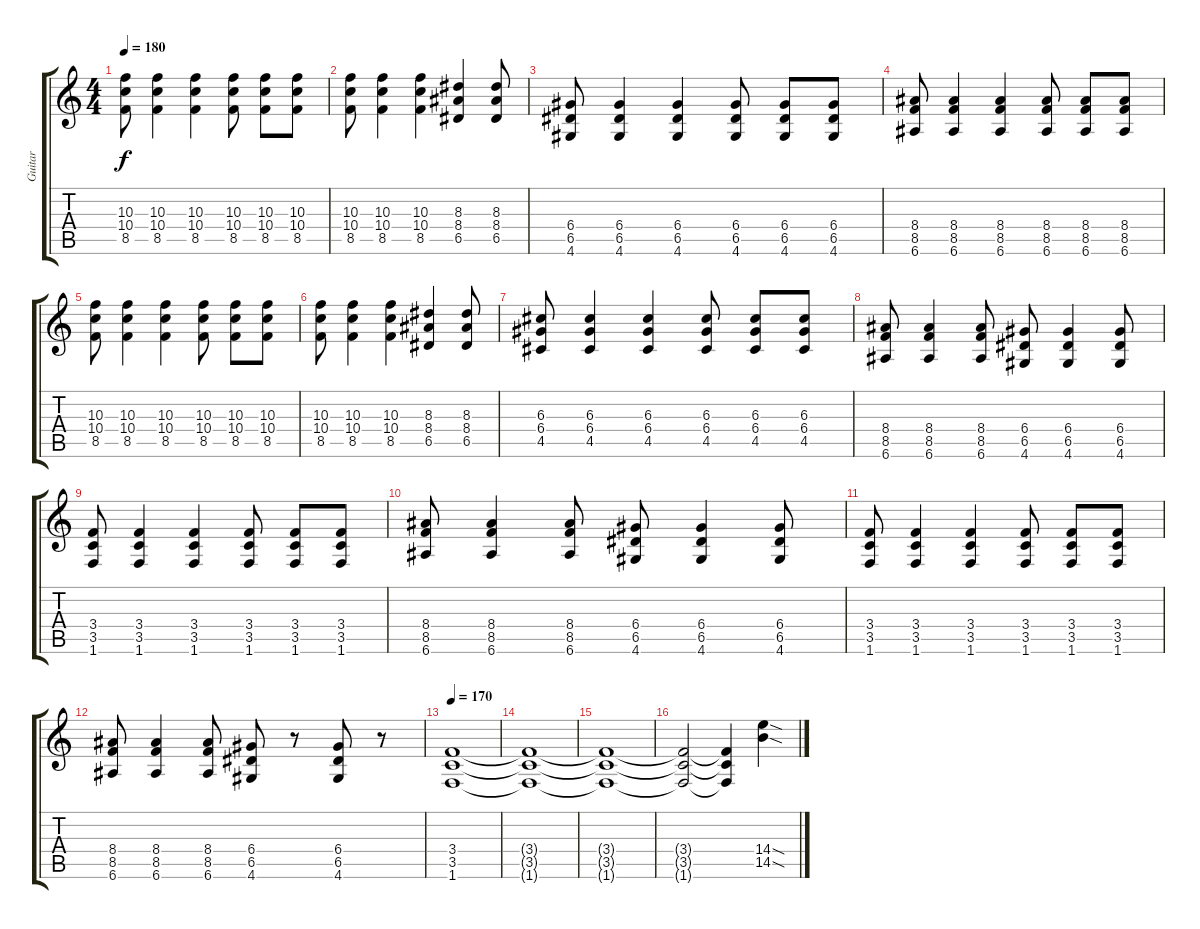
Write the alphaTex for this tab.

\track ("Guitar " "Guitar ") {instrument distortionguitar}
\staff {score tabs}
\tuning (E4 B3 G3 D3 A2 E2) {hide}
\ts (4 4)
\tempo 180
\clef g2
\ks c
(10.3 10.4 8.5).8{dy f} (10.3 10.4 8.5).4 (10.3 10.4 8.5).4 (10.3 10.4 8.5).8 (10.3 10.4 8.5).8 (10.3 10.4 8.5).8 |
(10.3 10.4 8.5).8 (10.3 10.4 8.5).4 (10.3 10.4 8.5).4 (8.3 8.4 6.5).4 (8.3 8.4 6.5).8 |
(6.4 6.5 4.6).8 (6.4 6.5 4.6).4 (6.4 6.5 4.6).4 (6.4 6.5 4.6).8 (6.4 6.5 4.6).8 (6.4 6.5 4.6).8 |
(8.4 8.5 6.6).8 (8.4 8.5 6.6).4 (8.4 8.5 6.6).4 (8.4 8.5 6.6).8 (8.4 8.5 6.6).8 (8.4 8.5 6.6).8 |
(10.3 10.4 8.5).8 (10.3 10.4 8.5).4 (10.3 10.4 8.5).4 (10.3 10.4 8.5).8 (10.3 10.4 8.5).8 (10.3 10.4 8.5).8 |
(10.3 10.4 8.5).8 (10.3 10.4 8.5).4 (10.3 10.4 8.5).4 (8.3 8.4 6.5).4 (8.3 8.4 6.5).8 |
(6.3 6.4 4.5).8 (6.3 6.4 4.5).4 (6.3 6.4 4.5).4 (6.3 6.4 4.5).8 (6.3 6.4 4.5).8 (6.3 6.4 4.5).8 |
(8.4 8.5 6.6).8 (8.4 8.5 6.6).4 (8.4 8.5 6.6).8 (6.4 6.5 4.6).8 (6.4 6.5 4.6).4 (6.4 6.5 4.6).8 |
(3.4 3.5 1.6).8 (3.4 3.5 1.6).4 (3.4 3.5 1.6).4 (3.4 3.5 1.6).8 (3.4 3.5 1.6).8 (3.4 3.5 1.6).8 |
(8.4 8.5 6.6).8 (8.4 8.5 6.6).4 (8.4 8.5 6.6).8 (6.4 6.5 4.6).8 (6.4 6.5 4.6).4 (6.4 6.5 4.6).8 |
(3.4 3.5 1.6).8 (3.4 3.5 1.6).4 (3.4 3.5 1.6).4 (3.4 3.5 1.6).8 (3.4 3.5 1.6).8 (3.4 3.5 1.6).8 |
(8.4 8.5 6.6).8 (8.4 8.5 6.6).4 (8.4 8.5 6.6).8 (6.4 6.5 4.6).8 r.8 (6.4 6.5 4.6).8 r.8 |
\tempo 170
(3.4 3.5 1.6).1 |
(3.4{t} 3.5{t} 1.6{t}).1 |
(3.4{t} 3.5{t} 1.6{t}).1 |
(3.4{t} 3.5{t} 1.6{t}).2 (3.4{t} 3.5{t} 1.6{t}).4 (14.4{sod} 14.5{sod}).4
